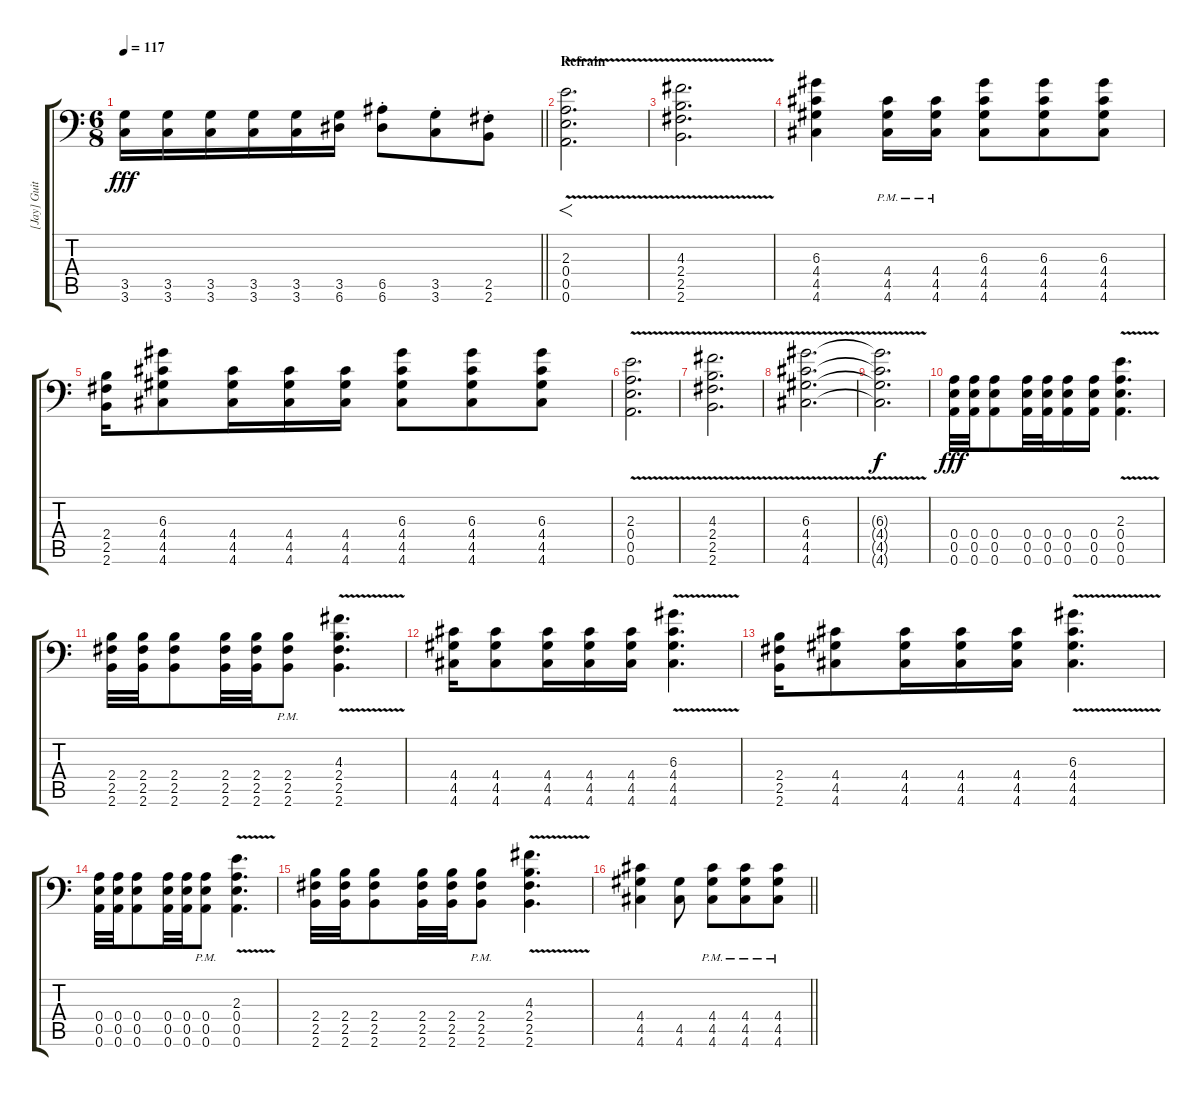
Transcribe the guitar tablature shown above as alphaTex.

\track ("[Jay] Guitar #1" "[Jay] Guit") {instrument distortionguitar}
\staff {score tabs}
\tuning (B3 Gb3 D3 A2 E2 A1) {hide}
\ts (6 8)
\tempo 117
\clef f4
\barLineRight lightlight
\ks c
(3.5 3.6).16{dy fff} (3.5 3.6).16 (3.5 3.6).16 (3.5 3.6).16 (3.5 3.6).16 (3.5 6.6).16 (6.5{st} 6.6{st}).8 (3.5{st} 3.6{st}).8 (2.5{st} 2.6{st}).8 |
\section ("" "Refrain ")
(2.3{v} 0.4 0.5 0.6).2{f d volume 16} |
(4.3{v} 2.4 2.5 2.6).2{d} |
(6.3 4.4 4.5 4.6).4 (4.4{pm} 4.5{pm} 4.6{pm}).16 (4.4{pm} 4.5{pm} 4.6{pm}).16 (6.3 4.4 4.5 4.6).8 (6.3 4.4 4.5 4.6).8 (6.3 4.4 4.5 4.6).8 |
(2.4 2.5 2.6).16 (6.3 4.4 4.5 4.6).8 (4.4 4.5 4.6).16 (4.4 4.5 4.6).16 (4.4 4.5 4.6).16 (6.3 4.4 4.5 4.6).8 (6.3 4.4 4.5 4.6).8 (6.3 4.4 4.5 4.6).8 |
(2.3{v} 0.4 0.5 0.6).2{d} |
(4.3{v} 2.4 2.5 2.6).2{d} |
(6.3{v} 4.4 4.5 4.6).2{d} |
(6.3{t} 4.4{t} 4.5{t} 4.6{t}).2{d dy f} |
(0.4 0.5 0.6).32{dy fff} (0.4 0.5 0.6).32 (0.4 0.5 0.6).8 (0.4 0.5 0.6).32 (0.4 0.5 0.6).32 (0.4 0.5 0.6).16 (0.4 0.5 0.6).16 (2.3{v} 0.4 0.5 0.6).4{d} |
(2.4 2.5 2.6).32 (2.4 2.5 2.6).32 (2.4 2.5 2.6).8 (2.4 2.5 2.6).32 (2.4 2.5 2.6).32 (2.4{pm} 2.5{pm} 2.6{pm}).8 (4.3{v} 2.4 2.5 2.6).4{d} |
(4.4 4.5 4.6).16 (4.4 4.5 4.6).8 (4.4 4.5 4.6).16 (4.4 4.5 4.6).16 (4.4 4.5 4.6).16 (6.3{v} 4.4 4.5 4.6).4{d} |
(2.4 2.5 2.6).16 (4.4 4.5 4.6).8 (4.4 4.5 4.6).16 (4.4 4.5 4.6).16 (4.4 4.5 4.6).16 (6.3{v} 4.4 4.5 4.6).4{d} |
(0.4 0.5 0.6).32 (0.4 0.5 0.6).32 (0.4 0.5 0.6).8 (0.4 0.5 0.6).32 (0.4 0.5 0.6).32 (0.4{pm} 0.5{pm} 0.6{pm}).8 (2.3{v} 0.4 0.5 0.6).4{d} |
(2.4 2.5 2.6).32 (2.4 2.5 2.6).32 (2.4 2.5 2.6).8 (2.4 2.5 2.6).32 (2.4 2.5 2.6).32 (2.4{pm} 2.5{pm} 2.6{pm}).8 (4.3{v} 2.4 2.5 2.6).4{d} |
\barLineRight lightlight
(4.4 4.5 4.6).4 (4.5 4.6).8 (4.4{pm} 4.5{pm} 4.6{pm}).8 (4.4{pm} 4.5{pm} 4.6{pm}).8 (4.4{pm} 4.5{pm} 4.6{pm}).8
